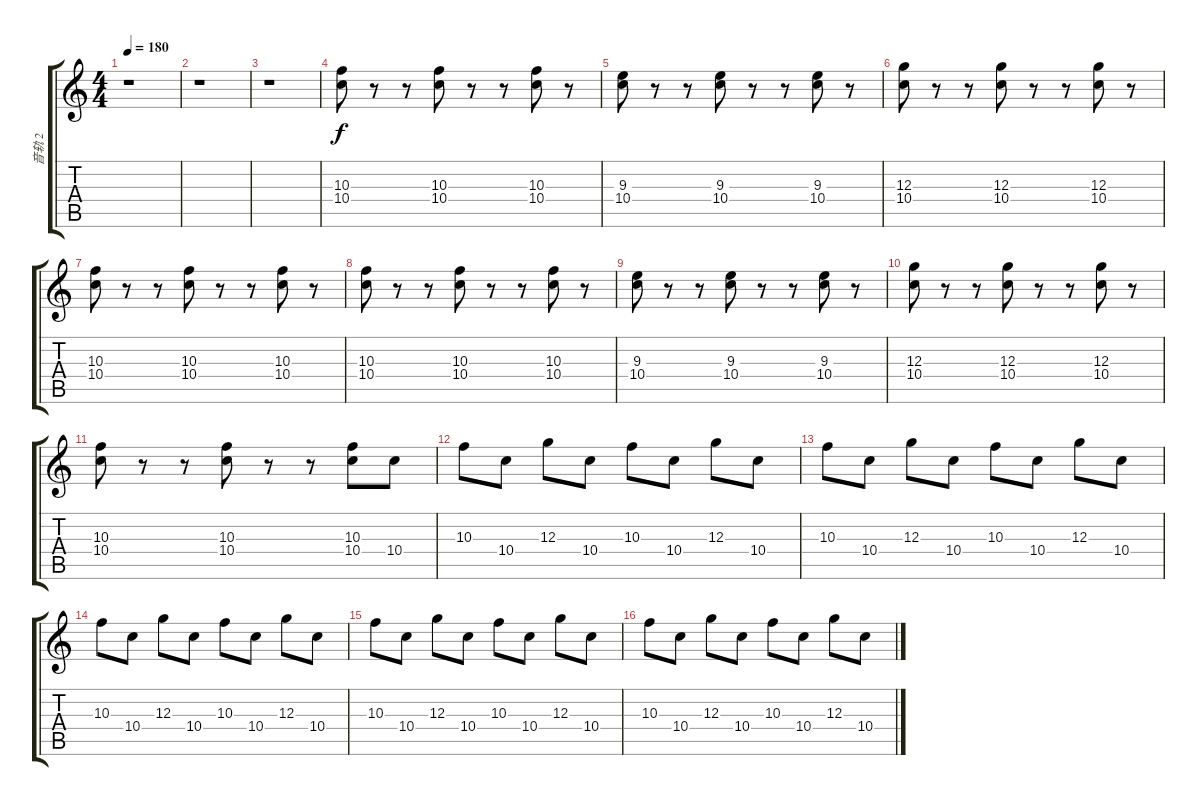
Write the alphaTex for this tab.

\track ("音轨 2" "音轨 2") {instrument overdrivenguitar}
\staff {score tabs}
\tuning (E4 B3 G3 D3 A2 E2) {hide}
\ts (4 4)
\tempo 180
\clef g2
\ks c
r.1{dy f} |
r.1 |
r.1 |
(10.3 10.4).8 r.8 r.8 (10.3 10.4).8 r.8 r.8 (10.3 10.4).8 r.8 |
(9.3 10.4).8 r.8 r.8 (9.3 10.4).8 r.8 r.8 (9.3 10.4).8 r.8 |
(12.3 10.4).8 r.8 r.8 (12.3 10.4).8 r.8 r.8 (12.3 10.4).8 r.8 |
(10.3 10.4).8 r.8 r.8 (10.3 10.4).8 r.8 r.8 (10.3 10.4).8 r.8 |
(10.3 10.4).8 r.8 r.8 (10.3 10.4).8 r.8 r.8 (10.3 10.4).8 r.8 |
(9.3 10.4).8 r.8 r.8 (9.3 10.4).8 r.8 r.8 (9.3 10.4).8 r.8 |
(12.3 10.4).8 r.8 r.8 (12.3 10.4).8 r.8 r.8 (12.3 10.4).8 r.8 |
(10.3 10.4).8 r.8 r.8 (10.3 10.4).8 r.8 r.8 (10.3 10.4).8 10.4.8 |
10.3.8 10.4.8 12.3.8 10.4.8 10.3.8 10.4.8 12.3.8 10.4.8 |
10.3.8 10.4.8 12.3.8 10.4.8 10.3.8 10.4.8 12.3.8 10.4.8 |
10.3.8 10.4.8 12.3.8 10.4.8 10.3.8 10.4.8 12.3.8 10.4.8 |
10.3.8 10.4.8 12.3.8 10.4.8 10.3.8 10.4.8 12.3.8 10.4.8 |
10.3.8 10.4.8 12.3.8 10.4.8 10.3.8 10.4.8 12.3.8 10.4.8
